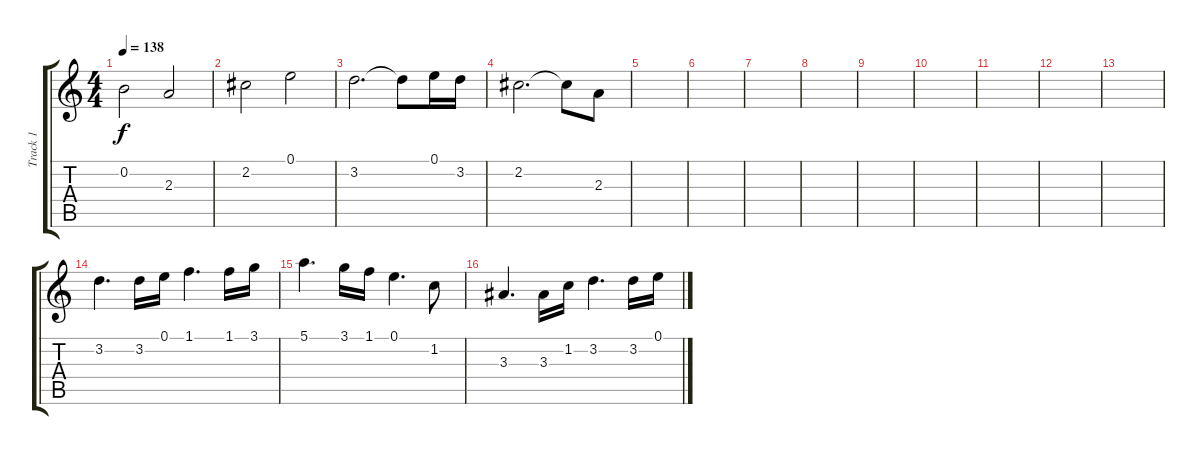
\track ("Track 1" "Track 1") {instrument overdrivenguitar}
\staff {score tabs}
\tuning (E4 B3 G3 D3 A2 E2) {hide}
\ts (4 4)
\tempo 138
\clef g2
\ks c
0.2.2{dy f} 2.3.2 |
2.2.2 0.1.2 |
3.2.2{d} 3.2{t}.8 0.1.16 3.2.16 |
2.2.2{d} 2.2{t}.8 2.3.8 |
|
|
|
|
|
|
|
|
|
3.2.4{d} 3.2.16 0.1.16 1.1.4{d} 1.1.16 3.1.16 |
5.1.4{d} 3.1.16 1.1.16 0.1.4{d} 1.2.8 |
3.3.4{d} 3.3.16 1.2.16 3.2.4{d} 3.2.16 0.1.16
